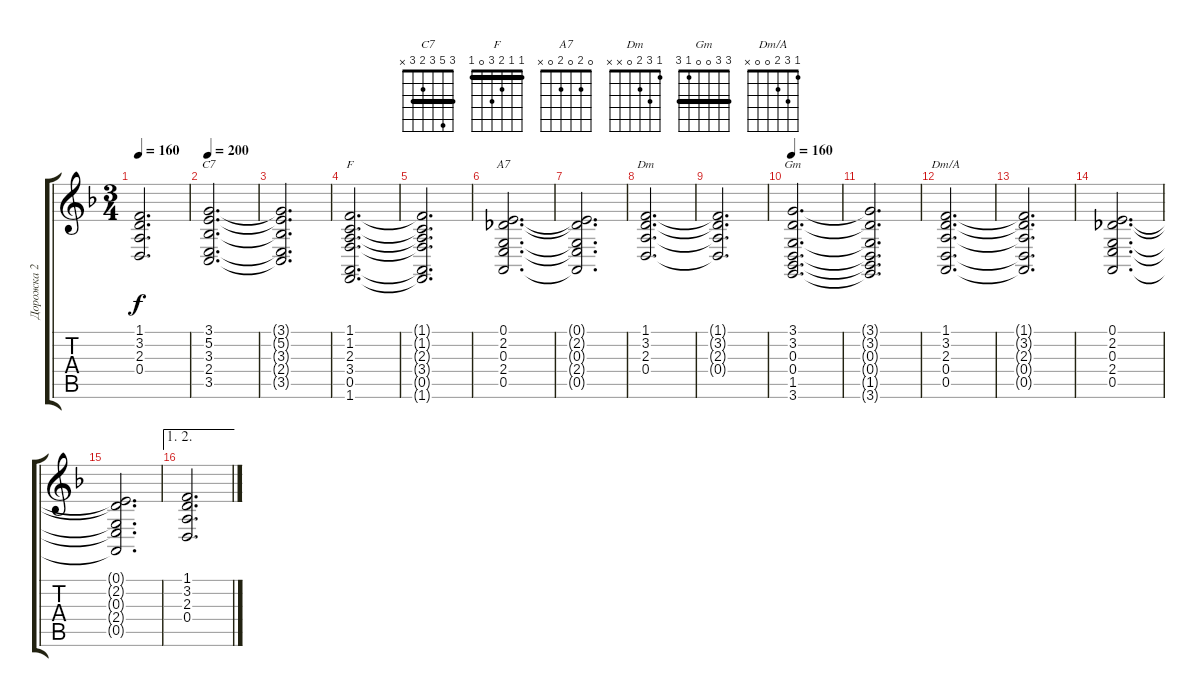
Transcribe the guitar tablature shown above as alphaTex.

\track ("Дорожка 2" "Дорожка 2") {instrument stringensemble1}
\staff {score tabs}
\tuning (E4 B3 G3 D3 A2 E2) {hide}
\chord ("C7" 3 5 3 2 3 x) {barre 3}
\chord ("F" 1 1 2 3 0 1) {barre 1}
\chord ("A7" 0 2 0 2 0 x)
\chord ("Dm" 1 3 2 0 x x)
\chord ("Gm" 3 3 0 0 1 3) {barre 3}
\chord ("Dm/A" 1 3 2 0 0 x)
\ts (3 4)
\tempo 160
\clef g2
\ks f
(1.1{t} 3.2{t} 2.3{t} 0.4{t}).2{d dy f} |
\tempo 200
(3.1 5.2 3.3 2.4 3.5).2{d ch "C7"} |
(3.1{t} 5.2{t} 3.3{t} 2.4{t} 3.5{t}).2{d} |
(1.1 1.2 2.3 3.4 0.5 1.6).2{d ch "F"} |
(1.1{t} 1.2{t} 2.3{t} 3.4{t} 0.5{t} 1.6{t}).2{d} |
(0.1 2.2 0.3 2.4 0.5).2{d ch "A7"} |
(0.1{t} 2.2{t} 0.3{t} 2.4{t} 0.5{t}).2{d} |
(1.1 3.2 2.3 0.4).2{d ch "Dm"} |
(1.1{t} 3.2{t} 2.3{t} 0.4{t}).2{d} |
\tempo 160
(3.1 3.2 0.3 0.4 1.5 3.6).2{d ch "Gm"} |
(3.1{t} 3.2{t} 0.3{t} 0.4{t} 1.5{t} 3.6{t}).2{d} |
(1.1 3.2 2.3 0.4 0.5).2{d ch "Dm/A"} |
(1.1{t} 3.2{t} 2.3{t} 0.4{t} 0.5{t}).2{d} |
(0.1 2.2 0.3 2.4 0.5).2{d} |
(0.1{t} 2.2{t} 0.3{t} 2.4{t} 0.5{t}).2{d} |
\ae (1 2)
(1.1 3.2 2.3 0.4).2{d}
